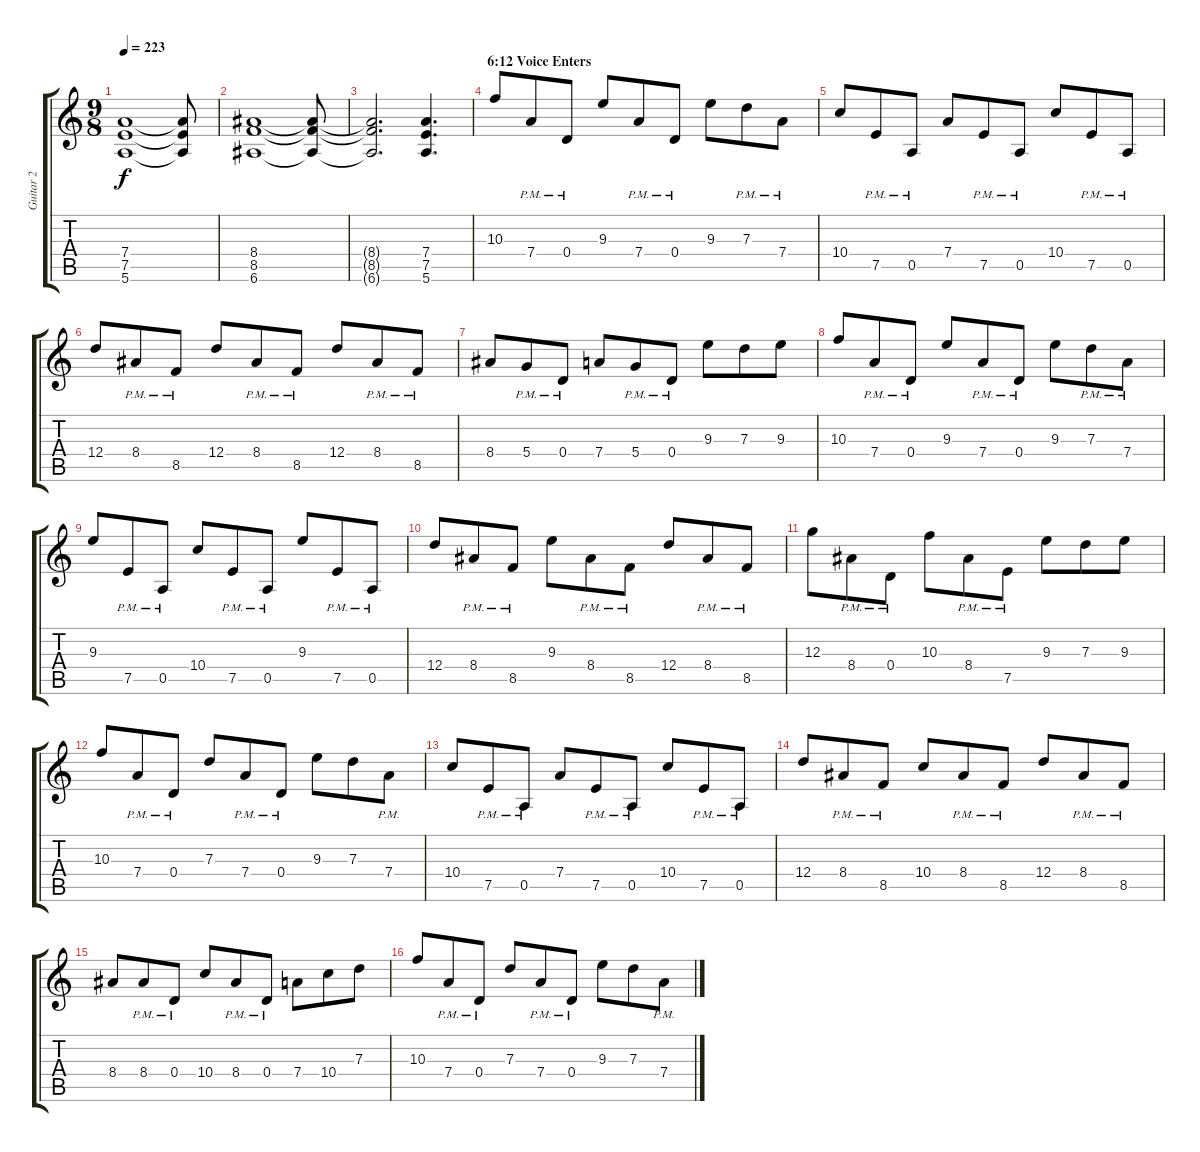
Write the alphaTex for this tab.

\track ("Guitar 2" "Guitar 2") {instrument distortionguitar}
\staff {score tabs}
\tuning (E4 B3 G3 D3 A2 E2) {hide}
\ts (9 8)
\tempo 223
\clef g2
\ks c
(7.4 7.5 5.6).1{dy f} (7.4{t} 7.5{t} 5.6{t}).8 |
(8.4 8.5 6.6).1 (8.4{t} 8.5{t} 6.6{t}).8 |
(8.4{t} 8.5{t} 6.6{t}).2{d} (7.4 7.5 5.6).4{d} |
\section ("" "6:12 Voice Enters")
10.3.8 7.4{pm}.8 0.4{pm}.8 9.3.8 7.4{pm}.8 0.4{pm}.8 9.3.8 7.3{pm}.8 7.4{pm}.8 |
10.4.8 7.5{pm}.8 0.5{pm}.8 7.4.8 7.5{pm}.8 0.5{pm}.8 10.4.8 7.5{pm}.8 0.5{pm}.8 |
12.4.8 8.4{pm}.8 8.5{pm}.8 12.4.8 8.4{pm}.8 8.5{pm}.8 12.4.8 8.4{pm}.8 8.5{pm}.8 |
8.4.8 5.4{pm}.8 0.4{pm}.8 7.4.8 5.4{pm}.8 0.4{pm}.8 9.3.8 7.3.8 9.3.8 |
10.3.8 7.4{pm}.8 0.4{pm}.8 9.3.8 7.4{pm}.8 0.4{pm}.8 9.3.8 7.3{pm}.8 7.4{pm}.8 |
9.3.8 7.5{pm}.8 0.5{pm}.8 10.4.8 7.5{pm}.8 0.5{pm}.8 9.3.8 7.5{pm}.8 0.5{pm}.8 |
12.4.8 8.4{pm}.8 8.5{pm}.8 9.3.8 8.4{pm}.8 8.5{pm}.8 12.4.8 8.4{pm}.8 8.5{pm}.8 |
12.3.8 8.4{pm}.8 0.4{pm}.8 10.3.8 8.4{pm}.8 7.5{pm}.8 9.3.8 7.3.8 9.3.8 |
10.3.8 7.4{pm}.8 0.4{pm}.8 7.3.8 7.4{pm}.8 0.4{pm}.8 9.3.8 7.3.8 7.4{pm}.8 |
10.4.8 7.5{pm}.8 0.5{pm}.8 7.4.8 7.5{pm}.8 0.5{pm}.8 10.4.8 7.5{pm}.8 0.5{pm}.8 |
12.4.8 8.4{pm}.8 8.5{pm}.8 10.4.8 8.4{pm}.8 8.5{pm}.8 12.4.8 8.4{pm}.8 8.5{pm}.8 |
8.4.8 8.4{pm}.8 0.4{pm}.8 10.4.8 8.4{pm}.8 0.4{pm}.8 7.4.8 10.4.8 7.3.8 |
10.3.8 7.4{pm}.8 0.4{pm}.8 7.3.8 7.4{pm}.8 0.4{pm}.8 9.3.8 7.3.8 7.4{pm}.8
